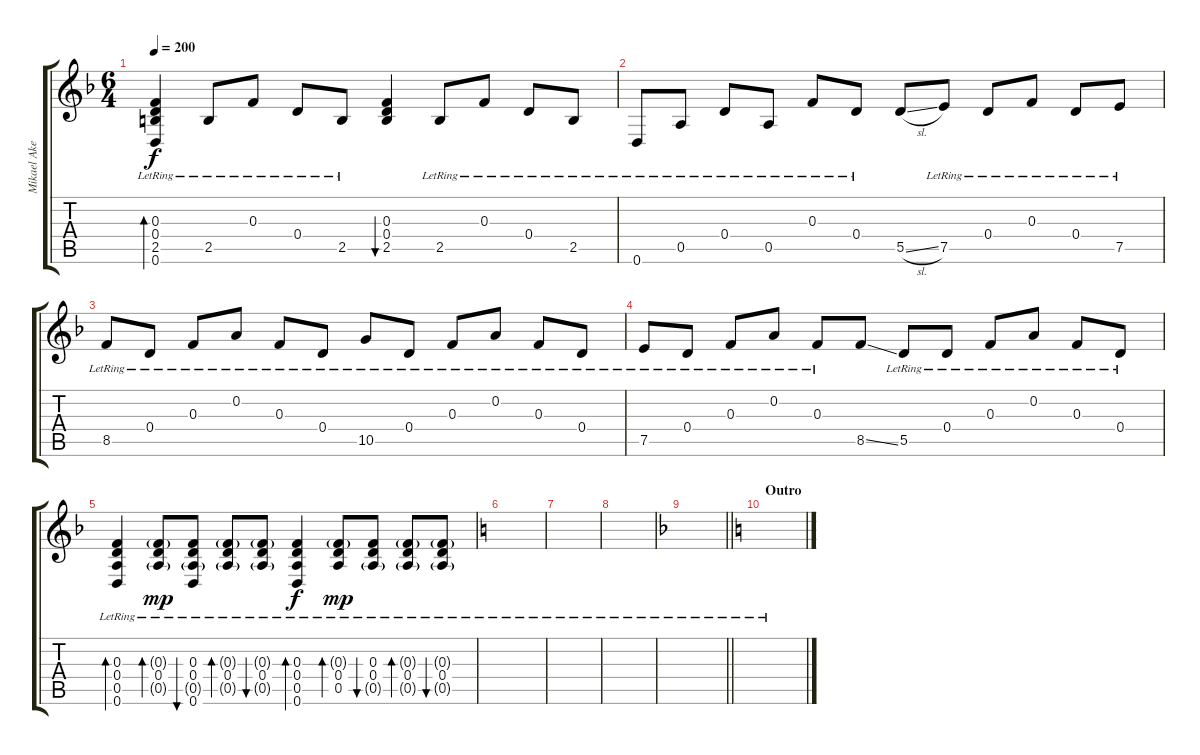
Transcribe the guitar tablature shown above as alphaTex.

\track ("Mikael Akerfeldt (Acoustic)" "Mikael Ake") {instrument acousticguitarsteel}
\staff {score tabs}
\tuning (D4 A3 F3 D3 A2 D2) {hide}
\ts (6 4)
\tempo 200
\clef g2
\ks f
(0.3{lr} 0.4{lr} 2.5{lr} 0.6{lr}).4{bd 120 dy f} 2.5{lr}.8 0.3{lr}.8 0.4{lr}.8 2.5{lr}.8 (0.3 0.4 2.5).4{bu 120} 2.5{lr}.8 0.3{lr}.8 0.4{lr}.8 2.5{lr}.8 |
0.6{lr}.8{volume 9} 0.5{lr}.8 0.4{lr}.8 0.5{lr}.8 0.3{lr}.8 0.4{lr}.8 5.5{sl}.8 7.5{lr}.8 0.4{lr}.8 0.3{lr}.8 0.4{lr}.8 7.5{lr}.8 |
8.5{lr}.8 0.4{lr}.8 0.3{lr}.8 0.2{lr}.8 0.3{lr}.8 0.4{lr}.8 10.5{lr}.8 0.4{lr}.8 0.3{lr}.8 0.2{lr}.8 0.3{lr}.8 0.4{lr}.8 |
7.5{lr}.8 0.4{lr}.8 0.3{lr}.8 0.2{lr}.8 0.3{lr}.8 8.5{ss}.8 5.5{lr}.8 0.4{lr}.8 0.3{lr}.8 0.2{lr}.8 0.3{lr}.8 0.4{lr}.8 |
(0.3{lr} 0.4{lr} 0.5{lr} 0.6{lr}).4{bd 120} (0.3{g lr} 0.4{lr} 0.5{g lr}).8{bd 120 dy mp} (0.3{lr} 0.4{lr} 0.5{g lr} 0.6{lr}).8{bu 120} (0.3{g lr} 0.4{lr} 0.5{g lr}).8{bd 120} (0.3{g lr} 0.4{lr} 0.5{g lr}).8{bu 120} (0.3{lr} 0.4{lr} 0.5{lr} 0.6{lr}).4{bd 120 dy f} (0.3{g lr} 0.4{lr} 0.5{lr}).8{bd 120 dy mp} (0.3{lr} 0.4{lr} 0.5{g lr}).8{bu 120} (0.3{g lr} 0.4{lr} 0.5{g lr}).8{bd 120} (0.3{g lr} 0.4{lr} 0.5{g lr}).8{bu 120} |
\ks c
|
|
|
\barLineRight lightlight
\ks f
|
\section ("" "Outro")
\ks c
